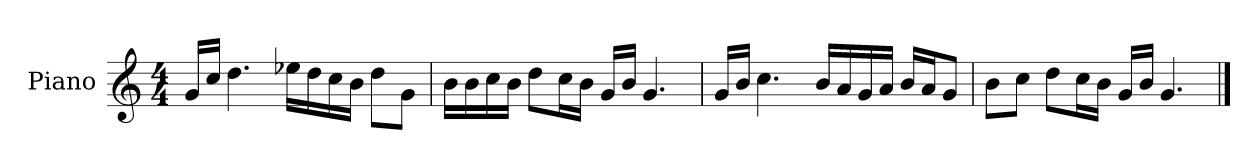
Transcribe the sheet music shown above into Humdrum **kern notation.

**kern
*part1
*staff1
*I"Piano
*I'P-no
*clefG2
*k[]
*M4/4
*MM90
=1
16g/LL
16cc/JJ
4.dd\
16ee-X\LL
16dd\
16cc\
16b\JJ
8dd\L
8g\J
=2
16b\LL
16b\
16cc\
16b\JJ
8dd\L
16cc\L
16b\JJ
16g/LL
16b/JJ
4.g/
=3
16g/LL
16b/JJ
4.cc\
16b/LL
16a/
16g/
16a/JJ
16b/LL
16a/J
8g/J
=4
8b\L
8cc\J
8dd\L
16cc\L
16b\JJ
16g/LL
16b/JJ
4.g/
==
*-
